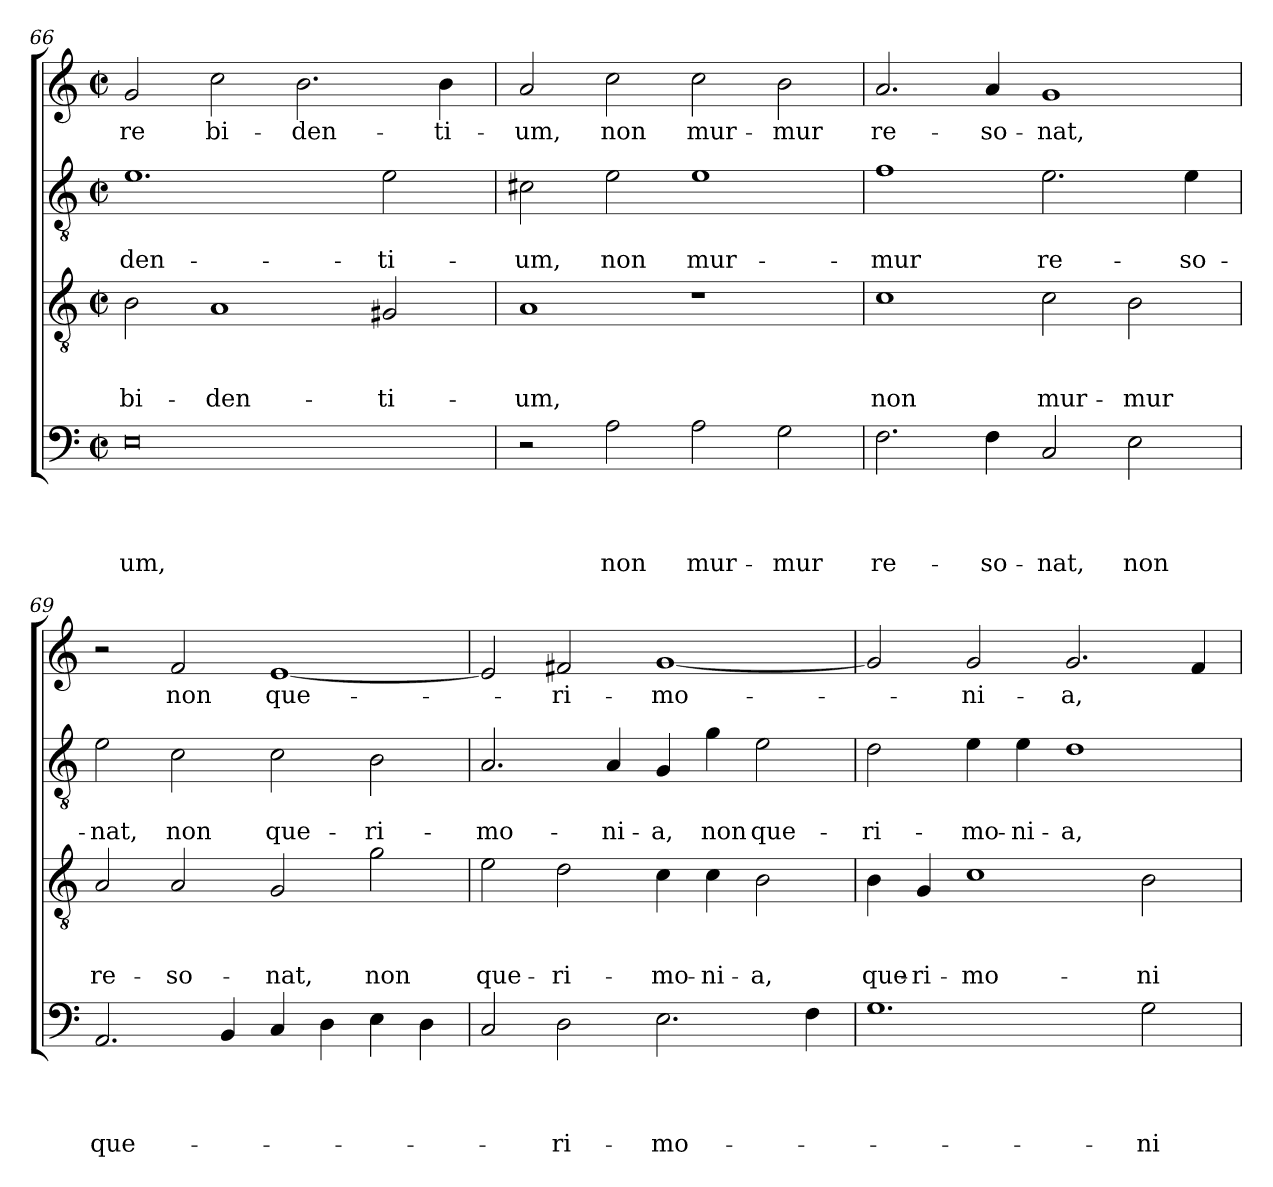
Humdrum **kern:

**kern	**text	**text	**text	**text	**kern	**text	**text	**text	**kern	**text	**text	**kern	**text
*part4	*part4	*part4	*part4	*part4	*part3	*part3	*part3	*part3	*part2	*part2	*part2	*part1	*part1
*staff4	*staff4	*staff4	*staff4	*staff4	*staff3	*staff3	*staff3	*staff3	*staff2	*staff2	*staff2	*staff1	*staff1
*clefF4	*	*	*	*	*clefGv2	*	*	*	*clefGv2	*	*	*clefG2	*
*k[]	*	*	*	*	*k[]	*	*	*	*k[]	*	*	*k[]	*
*C:	*	*	*	*	*C:	*	*	*	*C:	*	*	*C:	*
*M2/2	*	*	*	*	*M2/2	*	*	*	*M2/2	*	*	*M2/2	*
*met(c|)	*	*	*	*	*met(c|)	*	*	*	*met(c|)	*	*	*met(c|)	*
=66	=66	=66	=66	=66	=66	=66	=66	=66	=66	=66	=66	=66	=66
!	!	!	!	!LO:LY:b	!	!	!	!LO:LY:b	!	!	!LO:LY:b	!	!LO:LY:b
0E	.	.	.	-um,	2B\	.	.	bi-	1.e	.	-den-	2g/	-re
!	!	!	!	!	!	!	!	!LO:LY:b	!	!	!	!	!LO:LY:b
.	.	.	.	.	1A	.	.	-den-	.	.	.	2cc\	bi-
!	!	!	!	!	!	!	!	!	!	!	!	!	!LO:LY:b
.	.	.	.	.	.	.	.	.	.	.	.	2.b\	-den-
!	!	!	!	!	!	!	!	!LO:LY:b	!	!	!LO:LY:b	!	!
.	.	.	.	.	2G#X/	.	.	-ti-	2e\	.	-ti-	.	.
!	!	!	!	!	!	!	!	!	!	!	!	!	!LO:LY:b
.	.	.	.	.	.	.	.	.	.	.	.	4b\	-ti-
=67	=67	=67	=67	=67	=67	=67	=67	=67	=67	=67	=67	=67	=67
!	!	!	!	!	!	!	!	!LO:LY:b	!	!	!LO:LY:b	!	!LO:LY:b
2r	.	.	.	.	1A	.	.	-um,	2c#X\	.	-um,	2a/	-um,
!	!	!	!	!LO:LY:b	!	!	!	!	!	!	!LO:LY:b	!	!LO:LY:b
2A\	.	.	.	non	.	.	.	.	2e\	.	non	2cc\	non
!	!	!	!	!LO:LY:b	!	!	!	!	!	!	!LO:LY:b	!	!LO:LY:b
2A\	.	.	.	mur-	1r	.	.	.	1e	.	mur-	2cc\	mur-
!	!	!	!	!LO:LY:b	!	!	!	!	!	!	!	!	!LO:LY:b
2G\	.	.	.	-mur	.	.	.	.	.	.	.	2b\	-mur
=68	=68	=68	=68	=68	=68	=68	=68	=68	=68	=68	=68	=68	=68
!	!	!	!	!LO:LY:b	!	!	!	!LO:LY:b	!	!	!LO:LY:b	!	!LO:LY:b
2.F\	.	.	.	re-	1c	.	.	non	1f	.	-mur	2.a/	re-
!	!	!	!	!LO:LY:b	!	!	!	!	!	!	!	!	!LO:LY:b
4F\	.	.	.	-so-	.	.	.	.	.	.	.	4a/	-so-
!	!	!	!	!LO:LY:b	!	!	!	!LO:LY:b	!	!	!LO:LY:b	!	!LO:LY:b
2C/	.	.	.	-nat,	2c\	.	.	mur-	2.e\	.	re-	1g	-nat,
!	!	!	!	!LO:LY:b	!	!	!	!LO:LY:b	!	!	!	!	!
2E\	.	.	.	non	2B\	.	.	-mur	.	.	.	.	.
!	!	!	!	!	!	!	!	!	!	!	!LO:LY:b	!	!
.	.	.	.	.	.	.	.	.	4e\	.	-so-	.	.
=69	=69	=69	=69	=69	=69	=69	=69	=69	=69	=69	=69	=69	=69
!	!	!	!	!LO:LY:b	!	!	!	!LO:LY:b	!	!	!LO:LY:b	!	!
2.AA/	.	.	.	que-	2A/	.	.	re-	2e\	.	-nat,	2r	.
!	!	!	!	!	!	!	!	!LO:LY:b	!	!	!LO:LY:b	!	!LO:LY:b
.	.	.	.	.	2A/	.	.	-so-	2c\	.	non	2f/	non
4BB/	.	.	.	.	.	.	.	.	.	.	.	.	.
!	!	!	!	!	!	!	!	!LO:LY:b	!	!	!LO:LY:b	!	!LO:LY:b
4C/	.	.	.	.	2G/	.	.	-nat,	2c\	.	que-	[1e	que-
4D\	.	.	.	.	.	.	.	.	.	.	.	.	.
!	!	!	!	!	!	!	!	!LO:LY:b	!	!	!LO:LY:b	!	!
4E\	.	.	.	.	2g\	.	.	non	2B\	.	-ri-	.	.
4D\	.	.	.	.	.	.	.	.	.	.	.	.	.
!!LO:LB:g=z
=70	=70	=70	=70	=70	=70	=70	=70	=70	=70	=70	=70	=70	=70
!	!	!	!	!	!	!	!	!LO:LY:b	!	!	!LO:LY:b	!	!
2C/	.	.	.	.	2e\	.	.	que-	2.A/	.	-mo-	2e/]	.
!	!	!	!	!LO:LY:b	!	!	!	!LO:LY:b	!	!	!	!	!LO:LY:b
2D\	.	.	.	-ri-	2d\	.	.	-ri-	.	.	.	2f#X/	-ri-
!	!	!	!	!	!	!	!	!	!	!	!LO:LY:b	!	!
.	.	.	.	.	.	.	.	.	4A/	.	-ni-	.	.
!	!	!	!	!LO:LY:b	!	!	!	!LO:LY:b	!	!	!LO:LY:b	!	!LO:LY:b
2.E\	.	.	.	-mo-	4c\	.	.	-mo-	4G/	.	-a,	[1g	-mo-
!	!	!	!	!	!	!	!	!LO:LY:b	!	!	!LO:LY:b	!	!
.	.	.	.	.	4c\	.	.	-ni-	4g\	.	non	.	.
!	!	!	!	!	!	!	!	!LO:LY:b	!	!	!LO:LY:b	!	!
.	.	.	.	.	2B\	.	.	-a,	2e\	.	que-	.	.
4F\	.	.	.	.	.	.	.	.	.	.	.	.	.
=71	=71	=71	=71	=71	=71	=71	=71	=71	=71	=71	=71	=71	=71
!	!	!	!	!	!	!	!	!LO:LY:b	!	!	!LO:LY:b	!	!
1.G	.	.	.	.	4B\	.	.	que-	2d\	.	-ri-	2g/]	.
!	!	!	!	!	!	!	!	!LO:LY:b	!	!	!	!	!
.	.	.	.	.	4G/	.	.	-ri-	.	.	.	.	.
!	!	!	!	!	!	!	!	!LO:LY:b	!	!	!LO:LY:b	!	!LO:LY:b
.	.	.	.	.	1c	.	.	-mo-	4e\	.	-mo-	2g/	-ni-
!	!	!	!	!	!	!	!	!	!	!	!LO:LY:b	!	!
.	.	.	.	.	.	.	.	.	4e\	.	-ni-	.	.
!	!	!	!	!	!	!	!	!	!	!	!LO:LY:b	!	!LO:LY:b
.	.	.	.	.	.	.	.	.	1d	.	-a,	2.g/	-a,
!	!	!	!	!LO:LY:b	!	!	!	!LO:LY:b	!	!	!	!	!
2G\	.	.	.	-ni-	2B\	.	.	-ni-	.	.	.	.	.
.	.	.	.	.	.	.	.	.	.	.	.	4f/	.
=	=	=	=	=	=	=	=	=	=	=	=	=	=
*-	*-	*-	*-	*-	*-	*-	*-	*-	*-	*-	*-	*-	*-
